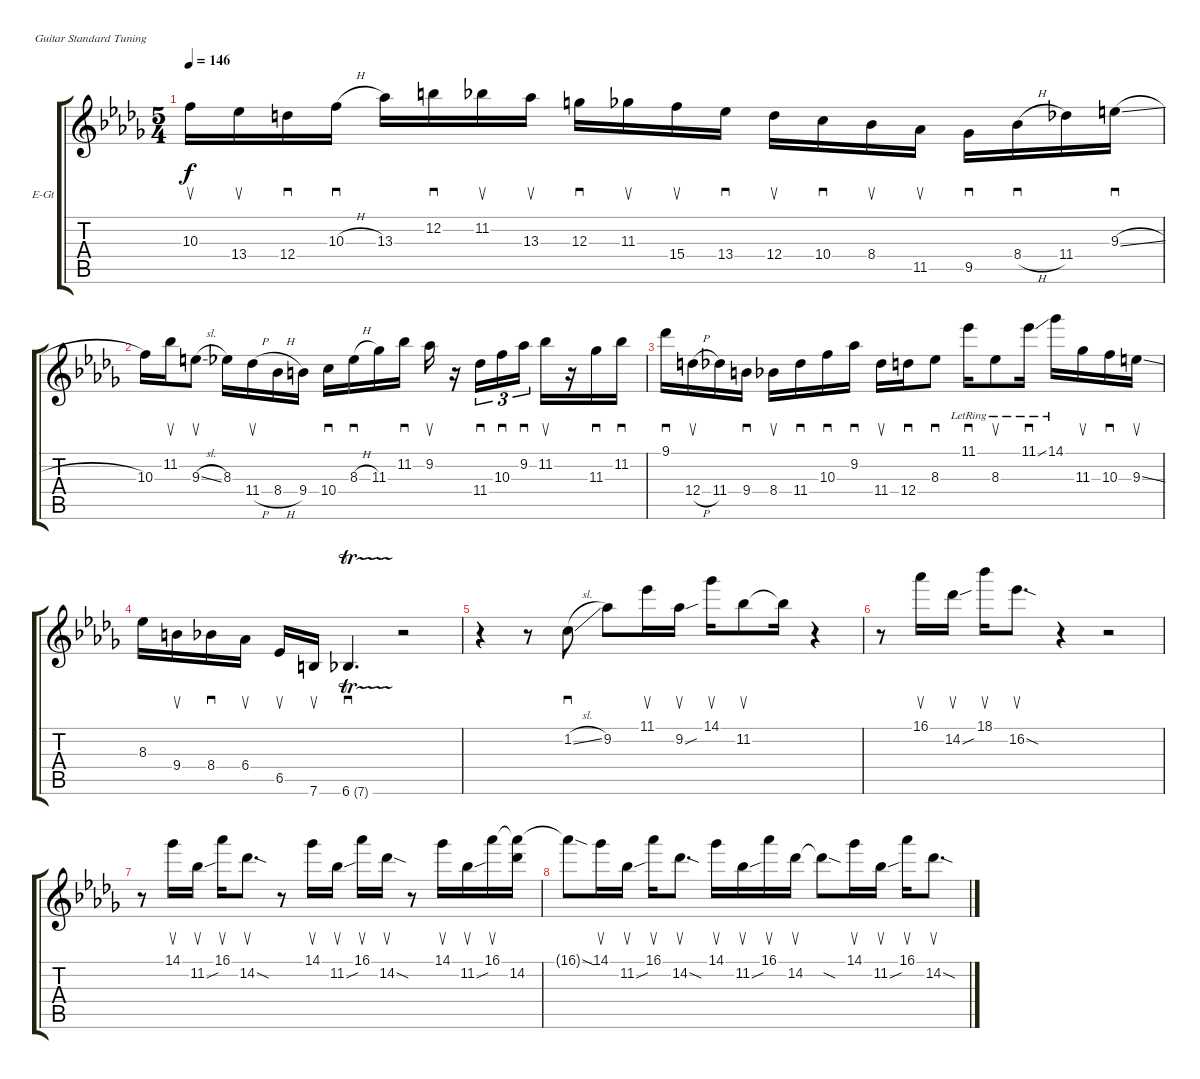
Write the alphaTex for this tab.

\bracketExtendMode groupsimilarinstruments
\firstSystemTrackNameOrientation horizontal
\otherSystemsTrackNameOrientation horizontal
\track ("George Benson Lead Guitar" "E-Gt") {instrument electricguitarjazz}
\staff {score tabs}
\tuning (E4 B3 G3 D3 A2 E2)
\ts (5 4)
\tempo 146
\clef g2
\ks db
10.3.16{su dy f} 13.4.16{su} 12.4.16{sd} 10.3{h}.16{sd} 13.3.16 12.2.16{sd} 11.2.16{su} 13.3.16{su} 12.3.16{sd} 11.3.16{su} 15.4.16{su} 13.4.16{sd} 12.4.16{su} 10.4.16{sd} 8.4.16{su} 11.5.16{su} 9.5.16{sd} 8.4{h}.16{sd} 11.4.16 9.3{sl}.16{sd} |
10.3.16 11.2.16{su} 9.3{sl}.8{su} 8.3.16 11.4{h}.16{su} 8.4{h}.16 9.4.16 10.4.16{sd} 8.3{h}.16{sd} 11.3.16 11.2.16{sd} 9.2.16{su} r.16 11.4.16{sd tu (3 2)} 10.3.16{sd tu (3 2)} 9.2.16{sd tu (3 2)} 11.2.16{su} r.16 11.3.16{sd} 11.2.16{sd} |
9.1.16{sd} 12.4{h}.16{su} 11.4.16 9.4.16{sd} 8.4.16{su} 11.4.16{sd} 10.3.16{sd} 9.2.16{sd} 11.4.16{su} 12.4.16{sd} 8.3.8{sd} 11.1{lr}.16{sd} 8.3{lr}.8{su} 11.1{ss lr}.16{sd} 14.1{lr}.16 11.3.16{su} 10.3.16{sd} 9.3{ss}.16{su} |
8.3.16 9.4.16{su} 8.4.16{sd} 6.4.16{su} 6.5.16{su} 7.6.16{su} 6.6{tr (7 16)}.4{d sd} r.2 |
r.4 r.8 1.2{sl}.8{sd} 9.2.8 11.1.16{su} 9.2{sou}.16{su} 14.1.16{su} 11.2.8{su} 11.2{t}.16 r.4 |
r.8 16.1.16{su} 14.2{sou}.16{su} 18.1.16{su} 16.2{sod}.8{d su} r.4 r.2 |
r.8 14.1.16{su} 11.2{sou}.16{su} 16.1.16{su} 14.2{sod}.8{d su} r.8 14.1.16{su} 11.2{sou}.16{su} 16.1.16{su} 14.2{sod}.16{su} r.8 14.1.16{su} 11.2{sou}.16{su} 16.1.16{su} (14.2 16.1{t}).16 |
16.1{sod t}.8 14.1.16{su} 11.2{sou}.16{su} 16.1.16{su} 14.2{sod}.8{d su} 14.1.16{su} 11.2{sou}.16{su} 16.1.16{su} 14.2.16{su} 14.2{sod t}.8 14.1.16{su} 11.2{sou}.16{su} 16.1.16{su} 14.2{sod}.8{d su}
